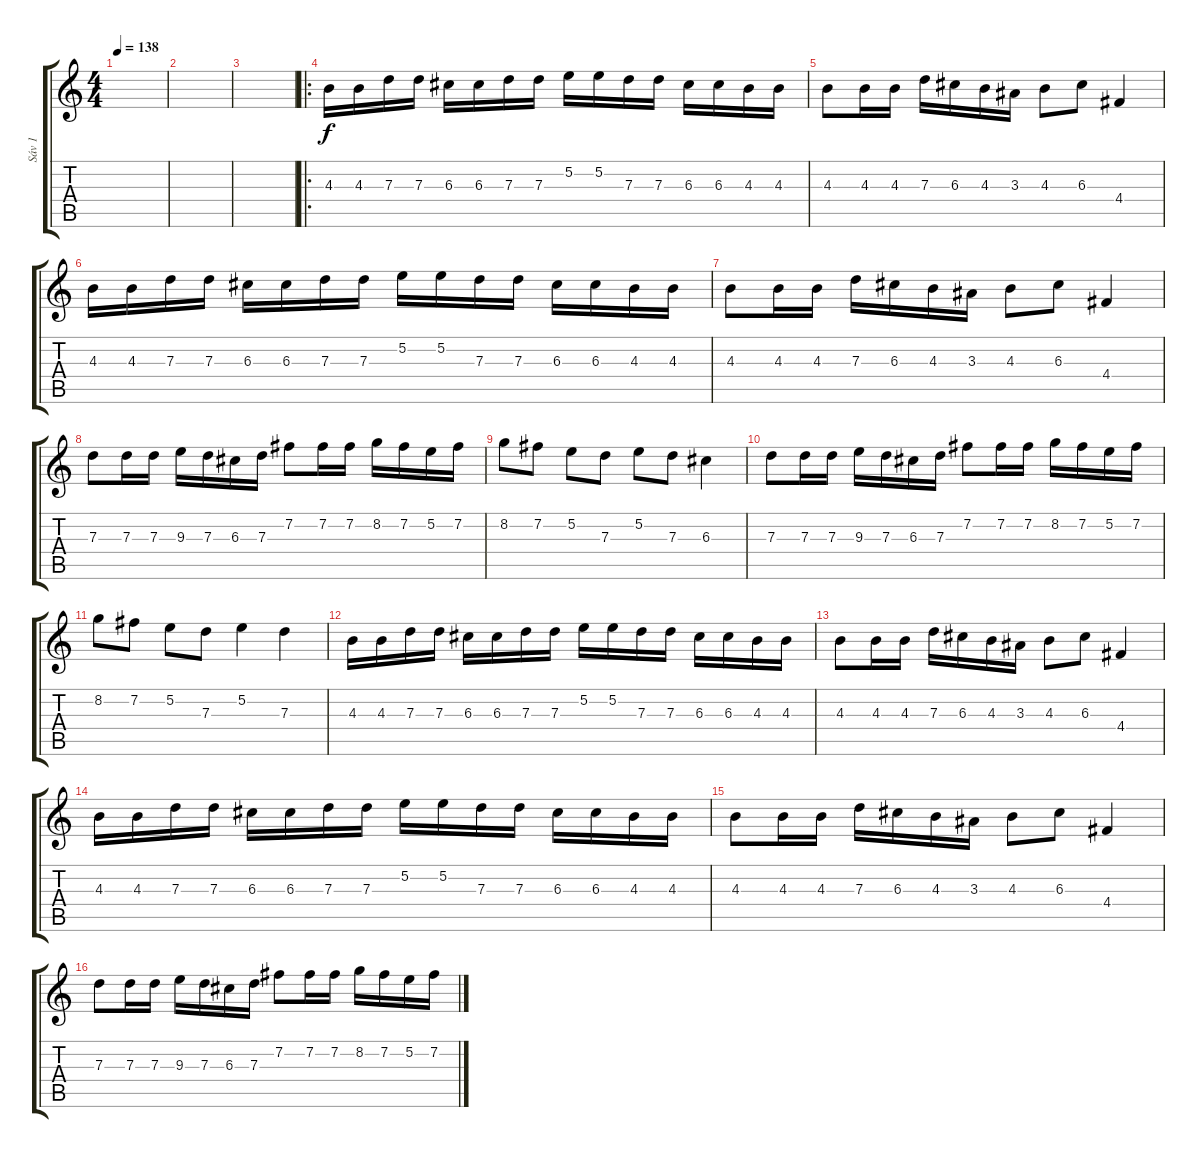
\track ("Sáv 1" "Sáv 1") {instrument distortionguitar}
\staff {score tabs}
\tuning (E4 B3 G3 D3 A2 E2) {hide}
\ts (4 4)
\tempo 138
\clef g2
\ks c
|
|
|
\ro
4.3.16 4.3.16 7.3.16 7.3.16 6.3.16 6.3.16 7.3.16 7.3.16 5.2.16 5.2.16 7.3.16 7.3.16 6.3.16 6.3.16 4.3.16 4.3.16 |
4.3.8 4.3.16 4.3.16 7.3.16 6.3.16 4.3.16 3.3.16 4.3.8 6.3.8 4.4.4 |
4.3.16 4.3.16 7.3.16 7.3.16 6.3.16 6.3.16 7.3.16 7.3.16 5.2.16 5.2.16 7.3.16 7.3.16 6.3.16 6.3.16 4.3.16 4.3.16 |
4.3.8 4.3.16 4.3.16 7.3.16 6.3.16 4.3.16 3.3.16 4.3.8 6.3.8 4.4.4 |
7.3.8 7.3.16 7.3.16 9.3.16 7.3.16 6.3.16 7.3.16 7.2.8 7.2.16 7.2.16 8.2.16 7.2.16 5.2.16 7.2.16 |
8.2.8 7.2.8 5.2.8 7.3.8 5.2.8 7.3.8 6.3.4 |
7.3.8 7.3.16 7.3.16 9.3.16 7.3.16 6.3.16 7.3.16 7.2.8 7.2.16 7.2.16 8.2.16 7.2.16 5.2.16 7.2.16 |
8.2.8 7.2.8 5.2.8 7.3.8 5.2.4 7.3.4 |
4.3.16 4.3.16 7.3.16 7.3.16 6.3.16 6.3.16 7.3.16 7.3.16 5.2.16 5.2.16 7.3.16 7.3.16 6.3.16 6.3.16 4.3.16 4.3.16 |
4.3.8 4.3.16 4.3.16 7.3.16 6.3.16 4.3.16 3.3.16 4.3.8 6.3.8 4.4.4 |
4.3.16 4.3.16 7.3.16 7.3.16 6.3.16 6.3.16 7.3.16 7.3.16 5.2.16 5.2.16 7.3.16 7.3.16 6.3.16 6.3.16 4.3.16 4.3.16 |
4.3.8 4.3.16 4.3.16 7.3.16 6.3.16 4.3.16 3.3.16 4.3.8 6.3.8 4.4.4 |
7.3.8 7.3.16 7.3.16 9.3.16 7.3.16 6.3.16 7.3.16 7.2.8 7.2.16 7.2.16 8.2.16 7.2.16 5.2.16 7.2.16
